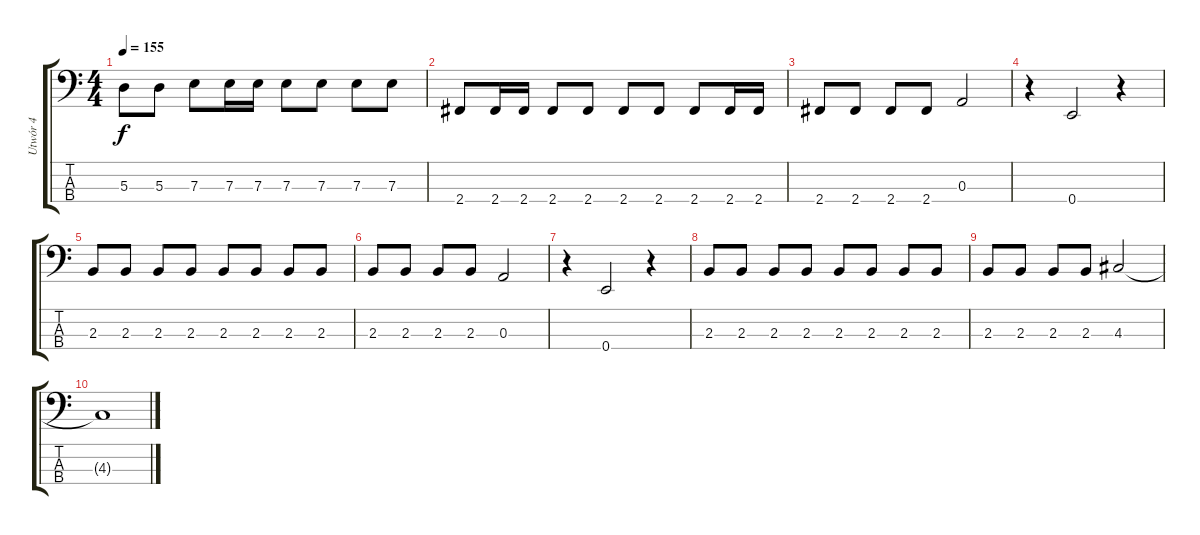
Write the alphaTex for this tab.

\track ("Utwór 4" "Utwór 4") {instrument electricbasspick}
\staff {score tabs}
\tuning (G2 D2 A1 E1) {hide}
\ts (4 4)
\tempo 155
\clef f4
\ks c
5.3.8{dy f} 5.3.8 7.3.8 7.3.16 7.3.16 7.3.8 7.3.8 7.3.8 7.3.8 |
2.4.8 2.4.16 2.4.16 2.4.8 2.4.8 2.4.8 2.4.8 2.4.8 2.4.16 2.4.16 |
2.4.8 2.4.8 2.4.8 2.4.8 0.3.2 |
r.4 0.4.2 r.4 |
2.3.8 2.3.8 2.3.8 2.3.8 2.3.8 2.3.8 2.3.8 2.3.8 |
2.3.8 2.3.8 2.3.8 2.3.8 0.3.2 |
r.4 0.4.2 r.4 |
2.3.8 2.3.8 2.3.8 2.3.8 2.3.8 2.3.8 2.3.8 2.3.8 |
2.3.8 2.3.8 2.3.8 2.3.8 4.3.2 |
4.3{t}.1
